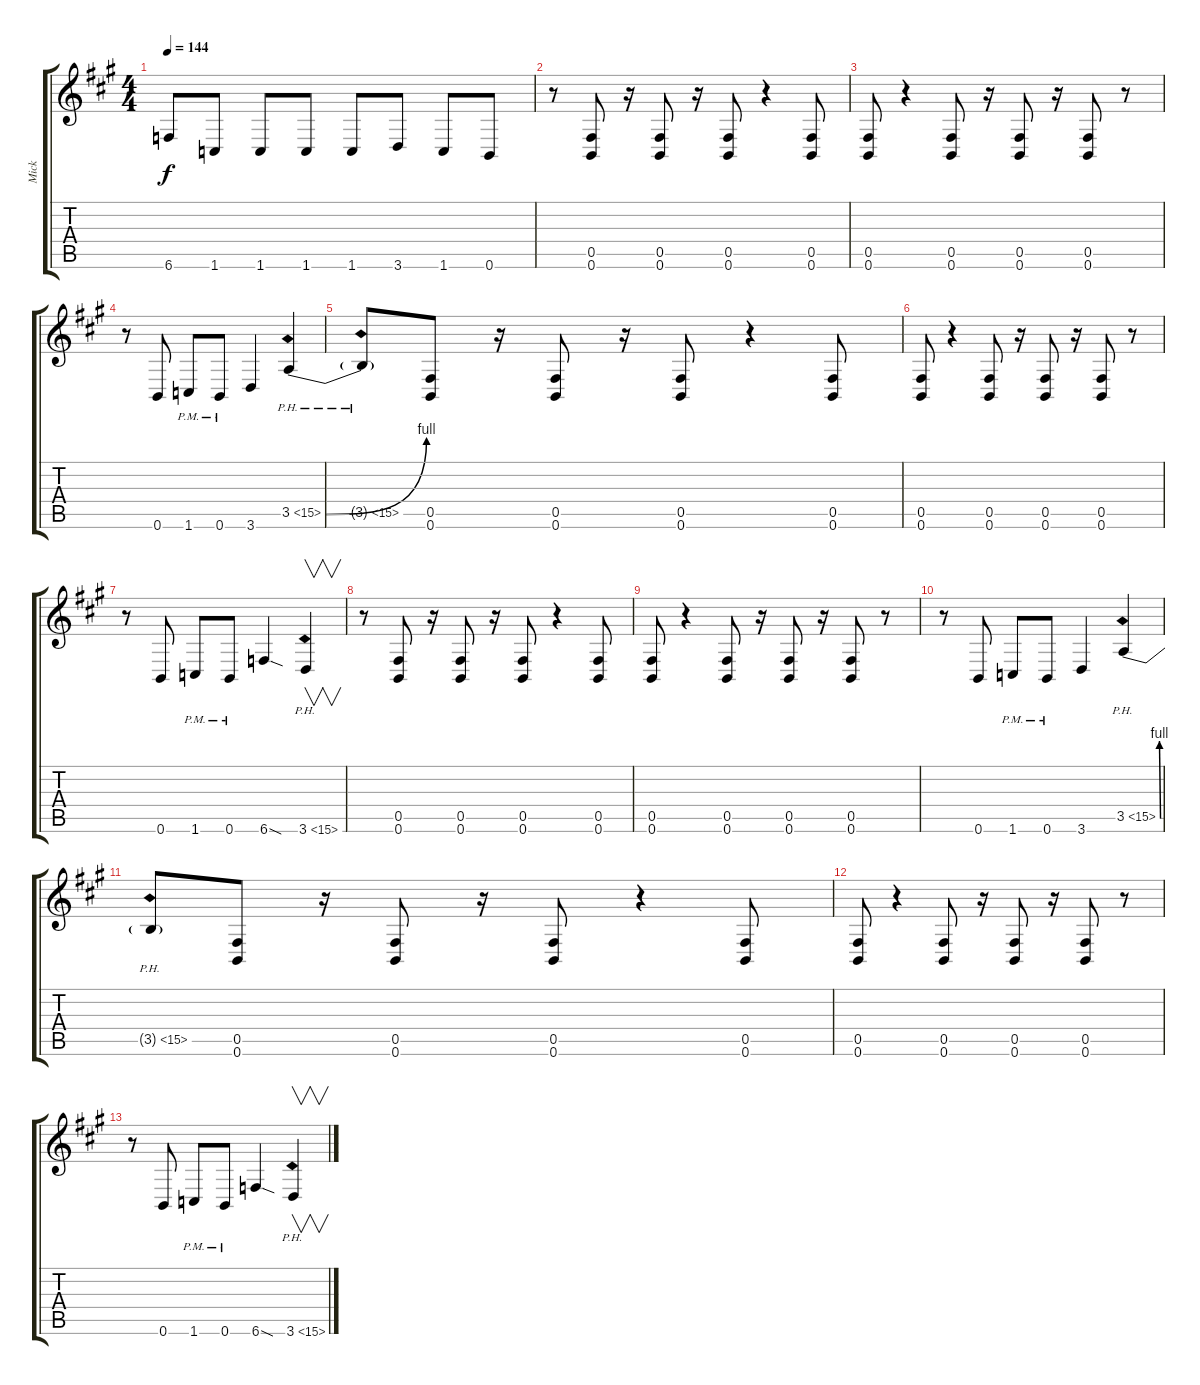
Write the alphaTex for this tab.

\track ("Mick" "Mick") {instrument distortionguitar}
\staff {score tabs}
\tuning (Db4 Ab3 E3 B2 Gb2 B1) {hide}
\ts (4 4)
\tempo 144
\clef g2
\ks a
6.6{t}.8{dy f} 1.6.8 1.6.8 1.6.8 1.6.8 3.6.8 1.6.8 0.6.8 |
r.8 (0.5 0.6).8 r.16 (0.5 0.6).8 r.16 (0.5 0.6).8 r.4 (0.5 0.6).8 |
(0.5 0.6).8 r.4 (0.5 0.6).8 r.16 (0.5 0.6).8 r.16 (0.5 0.6).8 r.8 |
r.8 0.6.8 1.6{pm}.8 0.6{pm}.8 3.6.4 3.5{be (bend 0 0 60 4) ph 12}.4 |
3.5{ph 12 t}.8 (0.5 0.6).8 r.16 (0.5 0.6).8 r.16 (0.5 0.6).8 r.4 (0.5 0.6).8 |
(0.5 0.6).8 r.4 (0.5 0.6).8 r.16 (0.5 0.6).8 r.16 (0.5 0.6).8 r.8 |
r.8 0.6.8 1.6{pm}.8 0.6{pm}.8 6.6{sod}.4 3.6{ph 12}.4{v} |
r.8 (0.5 0.6).8 r.16 (0.5 0.6).8 r.16 (0.5 0.6).8 r.4 (0.5 0.6).8 |
(0.5 0.6).8 r.4 (0.5 0.6).8 r.16 (0.5 0.6).8 r.16 (0.5 0.6).8 r.8 |
r.8 0.6.8 1.6{pm}.8 0.6{pm}.8 3.6.4 3.5{be (bend 0 0 60 4) ph 12}.4 |
3.5{ph 12 t}.8 (0.5 0.6).8 r.16 (0.5 0.6).8 r.16 (0.5 0.6).8 r.4 (0.5 0.6).8 |
(0.5 0.6).8 r.4 (0.5 0.6).8 r.16 (0.5 0.6).8 r.16 (0.5 0.6).8 r.8 |
r.8 0.6.8 1.6{pm}.8 0.6{pm}.8 6.6{sod}.4 3.6{ph 12}.4{v}
